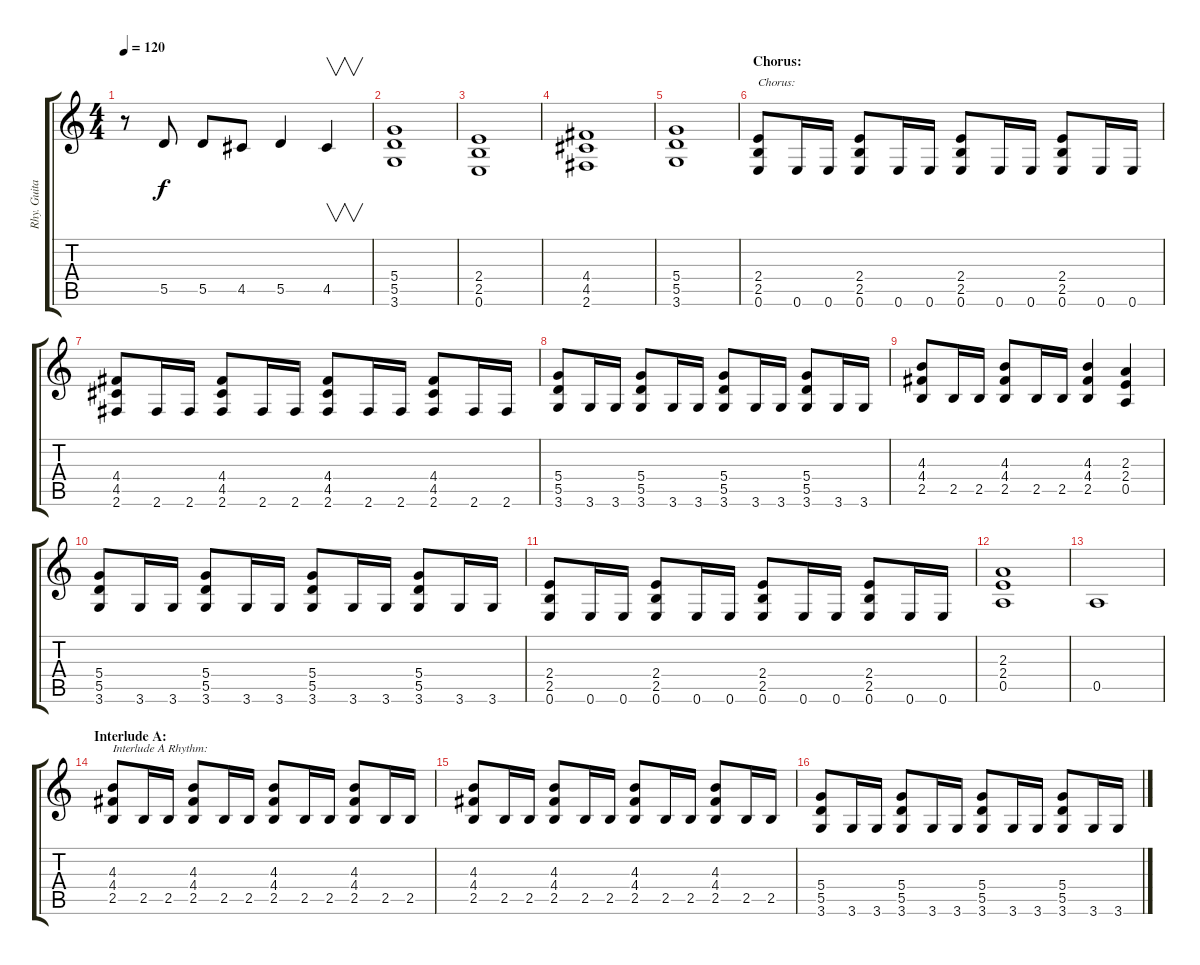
\track ("Rhy. Guitar 2" "Rhy. Guita") {instrument distortionguitar}
\staff {score tabs}
\tuning (E4 B3 G3 D3 A2 E2) {hide}
\ts (4 4)
\tempo 120
\clef g2
\ks c
r.8{dy f} 5.5.8 5.5.8 4.5.8 5.5.4 4.5.4{v} |
(5.4 5.5 3.6).1 |
(2.4 2.5 0.6).1 |
(4.4 4.5 2.6).1 |
(5.4 5.5 3.6).1 |
\section ("" "Chorus:")
(2.4 2.5 0.6).8{txt "Chorus:"} 0.6.16 0.6.16 (2.4 2.5 0.6).8 0.6.16 0.6.16 (2.4 2.5 0.6).8 0.6.16 0.6.16 (2.4 2.5 0.6).8 0.6.16 0.6.16 |
(4.4 4.5 2.6).8 2.6.16 2.6.16 (4.4 4.5 2.6).8 2.6.16 2.6.16 (4.4 4.5 2.6).8 2.6.16 2.6.16 (4.4 4.5 2.6).8 2.6.16 2.6.16 |
(5.4 5.5 3.6).8 3.6.16 3.6.16 (5.4 5.5 3.6).8 3.6.16 3.6.16 (5.4 5.5 3.6).8 3.6.16 3.6.16 (5.4 5.5 3.6).8 3.6.16 3.6.16 |
(4.3 4.4 2.5).8 2.5.16 2.5.16 (4.3 4.4 2.5).8 2.5.16 2.5.16 (4.3 4.4 2.5).4 (2.3 2.4 0.5).4 |
(5.4 5.5 3.6).8 3.6.16 3.6.16 (5.4 5.5 3.6).8 3.6.16 3.6.16 (5.4 5.5 3.6).8 3.6.16 3.6.16 (5.4 5.5 3.6).8 3.6.16 3.6.16 |
(2.4 2.5 0.6).8 0.6.16 0.6.16 (2.4 2.5 0.6).8 0.6.16 0.6.16 (2.4 2.5 0.6).8 0.6.16 0.6.16 (2.4 2.5 0.6).8 0.6.16 0.6.16 |
(2.3 2.4 0.5).1 |
0.5.1 |
\section ("" "Interlude A:")
(4.3 4.4 2.5).8{txt "Interlude A Rhythm:"} 2.5.16 2.5.16 (4.3 4.4 2.5).8 2.5.16 2.5.16 (4.3 4.4 2.5).8 2.5.16 2.5.16 (4.3 4.4 2.5).8 2.5.16 2.5.16 |
(4.3 4.4 2.5).8 2.5.16 2.5.16 (4.3 4.4 2.5).8 2.5.16 2.5.16 (4.3 4.4 2.5).8 2.5.16 2.5.16 (4.3 4.4 2.5).8 2.5.16 2.5.16 |
(5.4 5.5 3.6).8 3.6.16 3.6.16 (5.4 5.5 3.6).8 3.6.16 3.6.16 (5.4 5.5 3.6).8 3.6.16 3.6.16 (5.4 5.5 3.6).8 3.6.16 3.6.16
